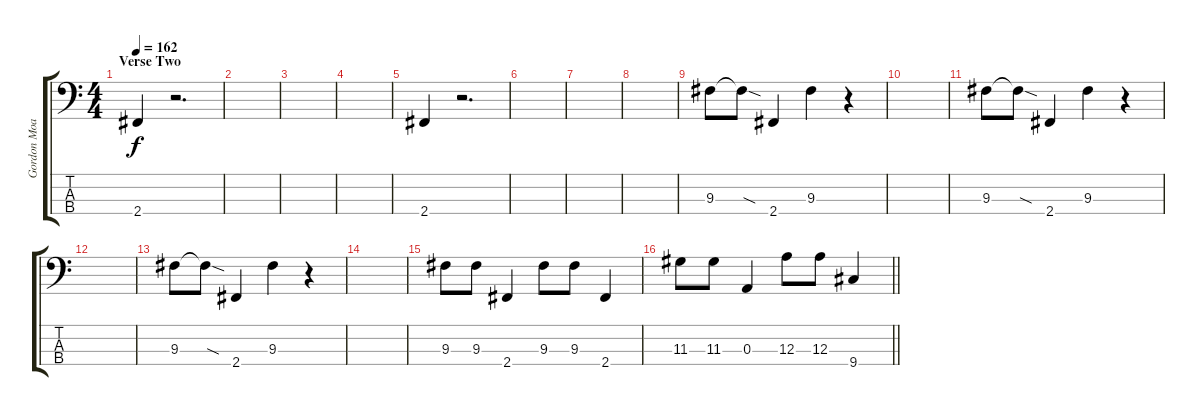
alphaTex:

\track ("Gordon Moakes" "Gordon Moa") {instrument electricbassfinger}
\staff {score tabs}
\tuning (G2 D2 A1 E1) {hide}
\ts (4 4)
\section ("" "Verse Two")
\tempo 162
\clef f4
\ks c
2.4.4{dy f} r.2{d} |
|
|
|
2.4.4 r.2{d} |
|
|
|
9.3.8 9.3{sod t}.8 2.4.4 9.3.4 r.4 |
|
9.3.8 9.3{sod t}.8 2.4.4 9.3.4 r.4 |
|
9.3.8 9.3{sod t}.8 2.4.4 9.3.4 r.4 |
|
9.3.8 9.3.8 2.4.4 9.3.8 9.3.8 2.4.4 |
\barLineRight lightlight
11.3.8 11.3.8 0.3.4 12.3.8 12.3.8 9.4.4
